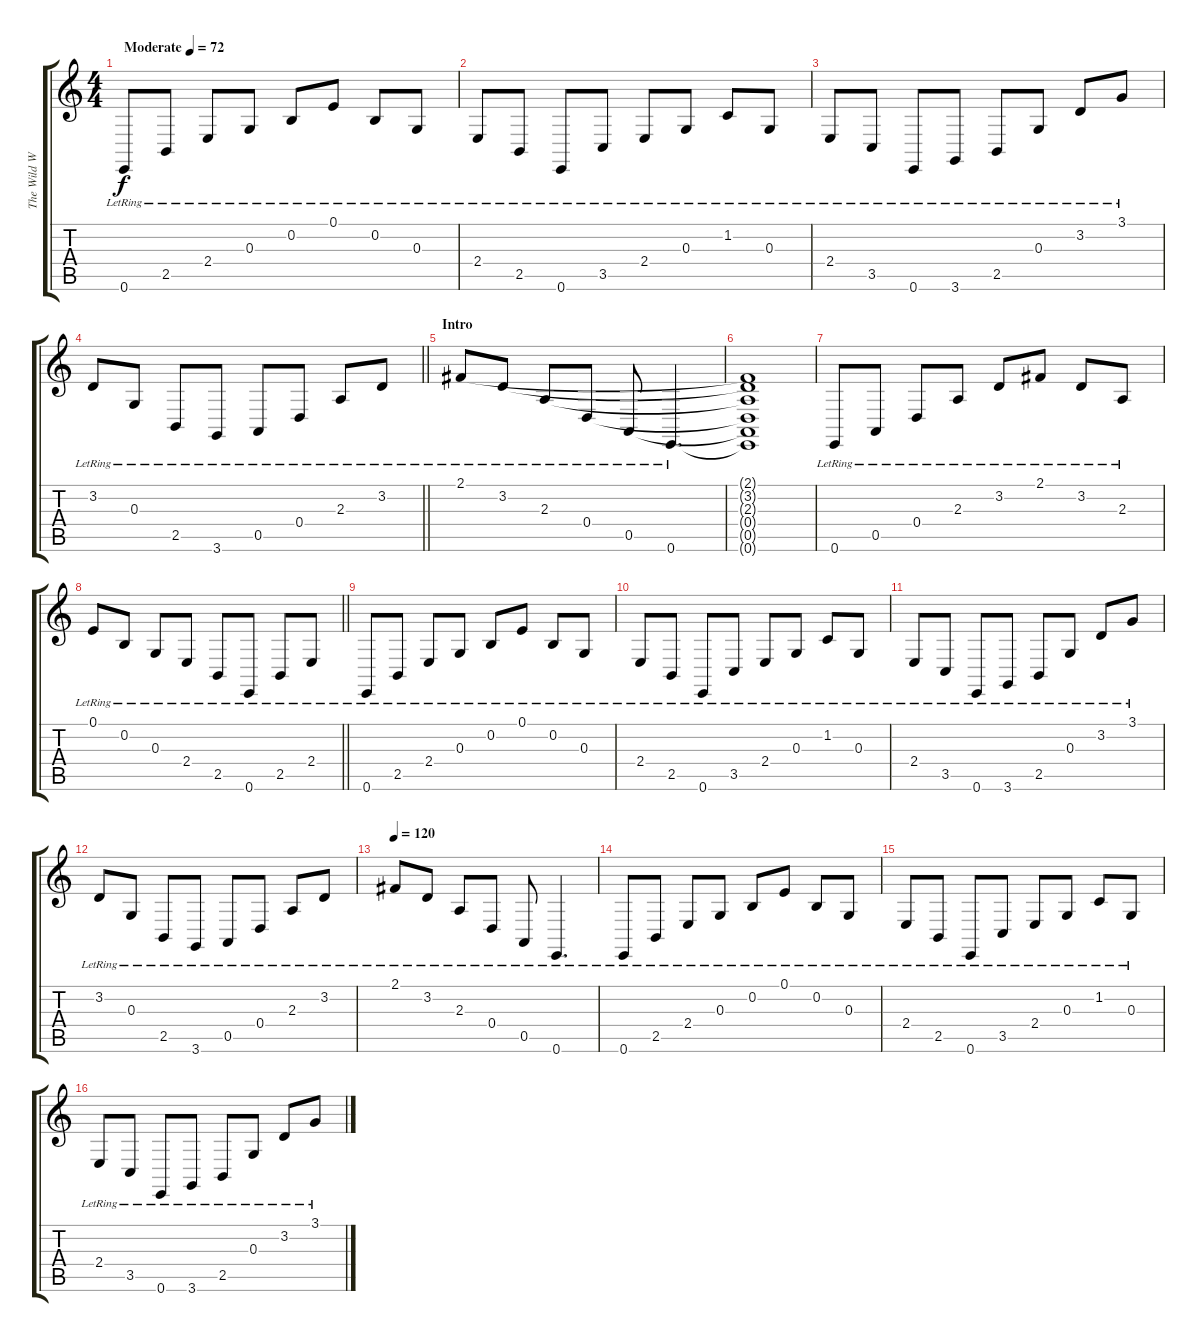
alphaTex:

\track ("The Wild Wind" "The Wild W") {instrument seashore}
\staff {score tabs}
\tuning (E4 B3 G3 D3 A2 E2) {hide}
\ts (4 4)
\tempo (72 "Moderate")
\clef g2
\ks c
0.6{lr}.8{dy f volume 8 instrument seashore} 2.5{lr}.8 2.4{lr}.8 0.3{lr}.8 0.2{lr}.8 0.1{lr}.8 0.2{lr}.8 0.3{lr}.8 |
2.4{lr}.8 2.5{lr}.8 0.6{lr}.8 3.5{lr}.8{balance 3} 2.4{lr}.8 0.3{lr}.8 1.2{lr}.8 0.3{lr}.8 |
2.4{lr}.8 3.5{lr}.8 0.6{lr}.8 3.6{lr}.8 2.5{lr}.8 0.3{lr}.8 3.2{lr}.8 3.1{lr}.8 |
\barLineRight lightlight
3.2{lr}.8 0.3{lr}.8{balance 11} 2.5{lr}.8 3.6{lr}.8 0.5{lr}.8 0.4{lr}.8 2.3{lr}.8 3.2{lr}.8 |
\section ("" "Intro")
2.1{lr}.8 3.2{lr}.8 2.3{lr}.8{balance 8} 0.4{lr}.8 0.5{lr}.8 0.6{lr}.4{d} |
(2.1{t} 3.2{t} 2.3{t} 0.4{t} 0.5{t} 0.6{t}).1 |
0.6{lr}.8 0.5{lr}.8 0.4{lr}.8 2.3{lr}.8 3.2{lr}.8 2.1{lr}.8 3.2{lr}.8 2.3{lr}.8 |
\barLineRight lightlight
0.1{lr}.8 0.2{lr}.8 0.3{lr}.8 2.4{lr}.8 2.5{lr}.8 0.6{lr}.8 2.5{lr}.8 2.4{lr}.8 |
0.6{lr}.8 2.5{lr}.8 2.4{lr}.8 0.3{lr}.8 0.2{lr}.8 0.1{lr}.8 0.2{lr}.8 0.3{lr}.8 |
2.4{lr}.8 2.5{lr}.8 0.6{lr}.8 3.5{lr}.8{balance 3} 2.4{lr}.8 0.3{lr}.8 1.2{lr}.8 0.3{lr}.8 |
2.4{lr}.8 3.5{lr}.8 0.6{lr}.8 3.6{lr}.8 2.5{lr}.8 0.3{lr}.8 3.2{lr}.8 3.1{lr}.8 |
3.2{lr}.8 0.3{lr}.8{balance 11} 2.5{lr}.8 3.6{lr}.8 0.5{lr}.8 0.4{lr}.8 2.3{lr}.8 3.2{lr}.8 |
\tempo 120
2.1{lr}.8 3.2{lr}.8 2.3{lr}.8{balance 8} 0.4{lr}.8 0.5{lr}.8 0.6{lr}.4{d} |
0.6{lr}.8 2.5{lr}.8 2.4{lr}.8 0.3{lr}.8 0.2{lr}.8 0.1{lr}.8 0.2{lr}.8 0.3{lr}.8 |
2.4{lr}.8 2.5{lr}.8 0.6{lr}.8 3.5{lr}.8{balance 3} 2.4{lr}.8 0.3{lr}.8 1.2{lr}.8 0.3{lr}.8 |
2.4{lr}.8 3.5{lr}.8 0.6{lr}.8 3.6{lr}.8 2.5{lr}.8 0.3{lr}.8 3.2{lr}.8 3.1{lr}.8
